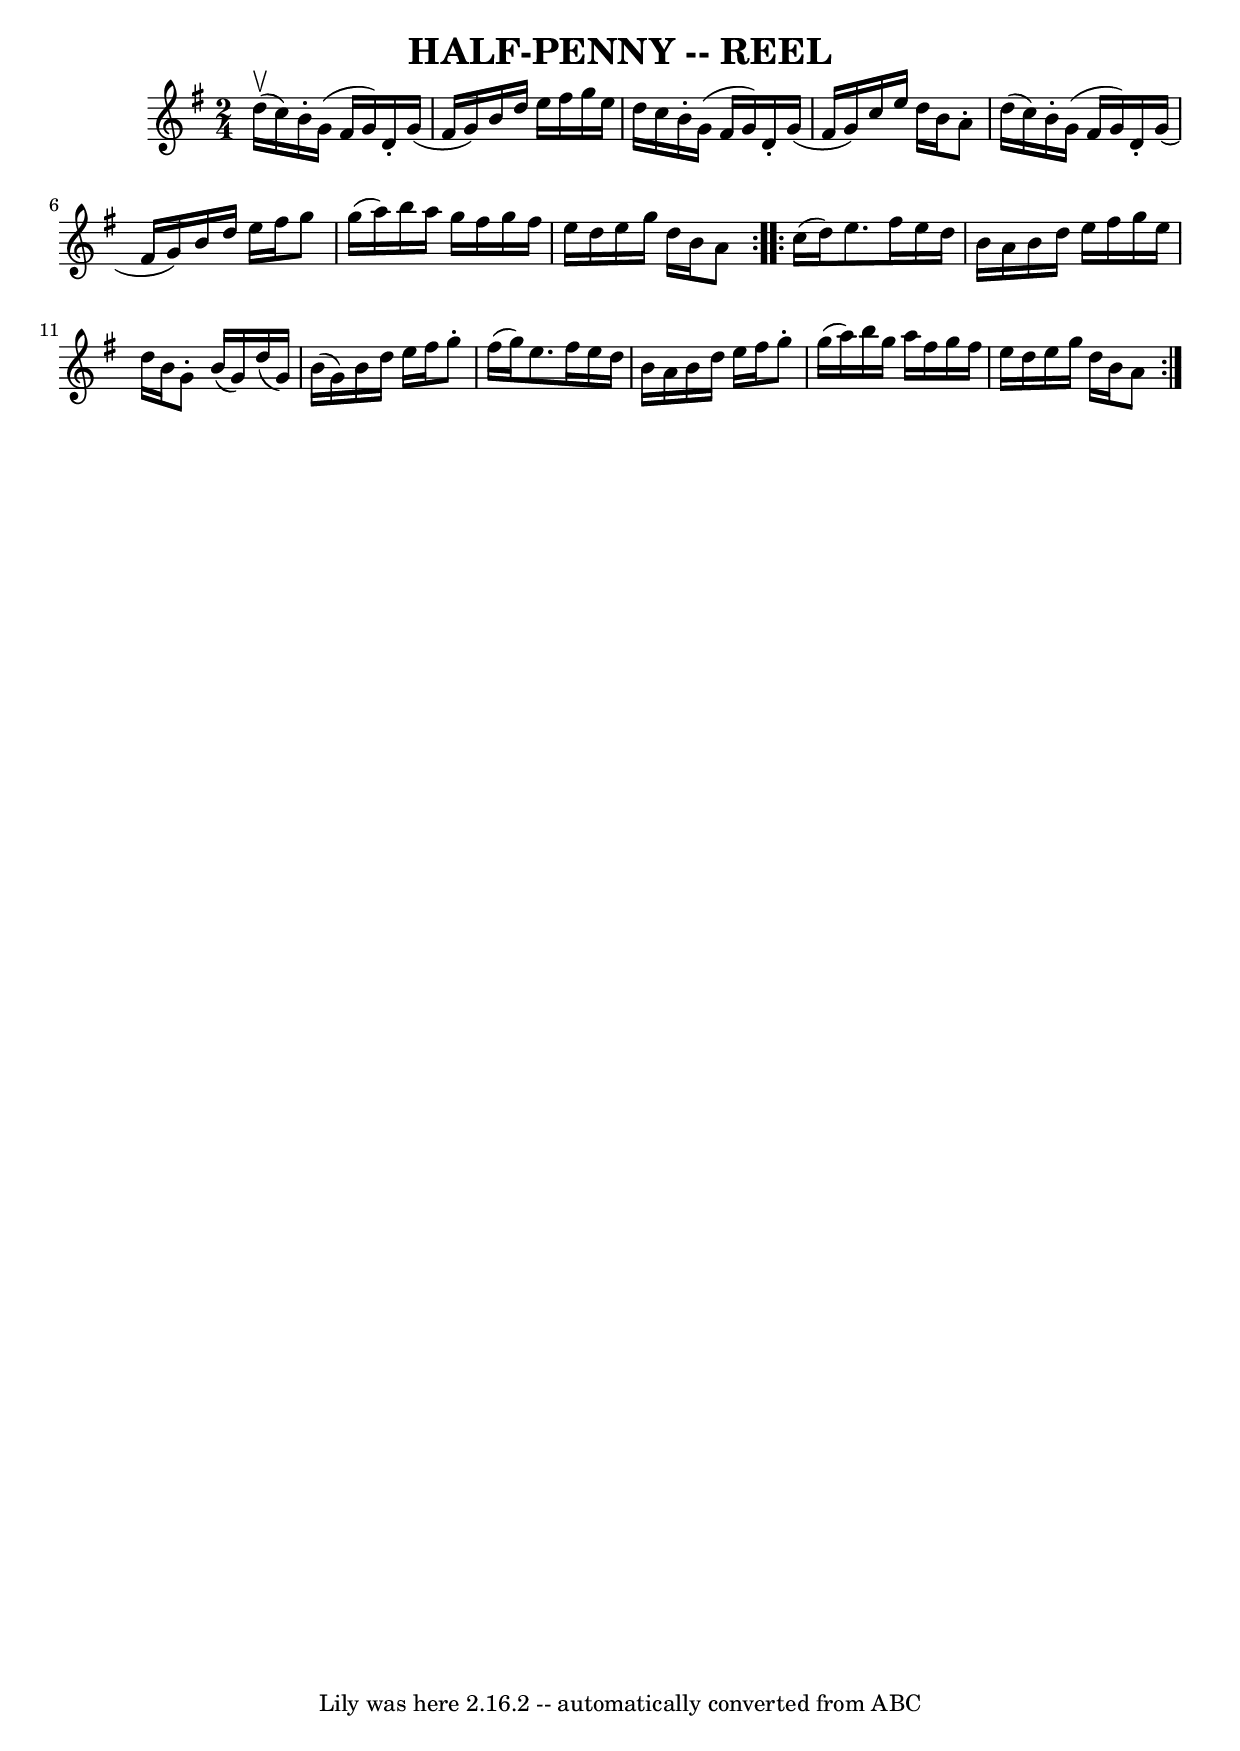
\version "2.16.2"
\include "Mammoth.ily"
\header {
  %% book = "Ryan's Mammoth Collection of Fiddle Tunes"
  crossRefNumber = "1"
  footnotes = ""
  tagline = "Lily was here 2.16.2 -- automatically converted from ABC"
  title = "HALF-PENNY -- REEL"

}
voicedefault =  {



  \repeat volta 2 {

    \time 2/4 
    \key g \major
    d''16 (^\upbow c''16)   |
    b'16 -.   
    g'16 (fis'16 g'16) d'16 -. g'16 (fis'16 g'16)   |
    
    b'16 d''16 e''16 fis''16 g''16 e''16 d''16 c''16    
    |
    b'16 -. g'16 (fis'16 g'16) d'16 -. g'16 (fis'16    
    g'16)   |
    c''16 e''16 d''16 b'16 a'8 -. d''16 (
    c''16)   |
    b'16 -. g'16 (fis'16 g'16) d'16 -. g'16 
    (fis'16 g'16)   |
    b'16 d''16 e''16 fis''16 g''8   
    g''16 (a''16)   |
    b''16 a''16 g''16 fis''16 g''16   
    fis''16 e''16 d''16    |
    e''16 g''16 d''16 b'16 a'8 
    
  }     
  \repeat volta 2 {
    c''16 (d''16)   |
    e''8.    
    fis''16 e''16 d''16 b'16 a'16    |
    b'16 d''16 e''16  
    fis''16 g''16 e''16 d''16 b'16    |
    g'8 -. b'16 (
    g'16) d''16 (g'16) b'16 (g'16)   |
    b'16 d''16    
    e''16 fis''16 g''8 -. fis''16 (g''16)   |
    e''8.    
    fis''16 e''16 d''16 b'16 a'16    |
    b'16 d''16 e''16  
    fis''16 g''8 -. g''16 (a''16)   |
    b''16 g''16 a''16 
    fis''16 g''16 fis''16 e''16 d''16    |
    e''16 g''16   
    d''16 b'16 a'8    
  }   

}

\score{
  <<

    \context Staff="default"
    {
      \voicedefault 
      
    }

  >>
  \layout {
    
  }
  \midi {
  }

}
